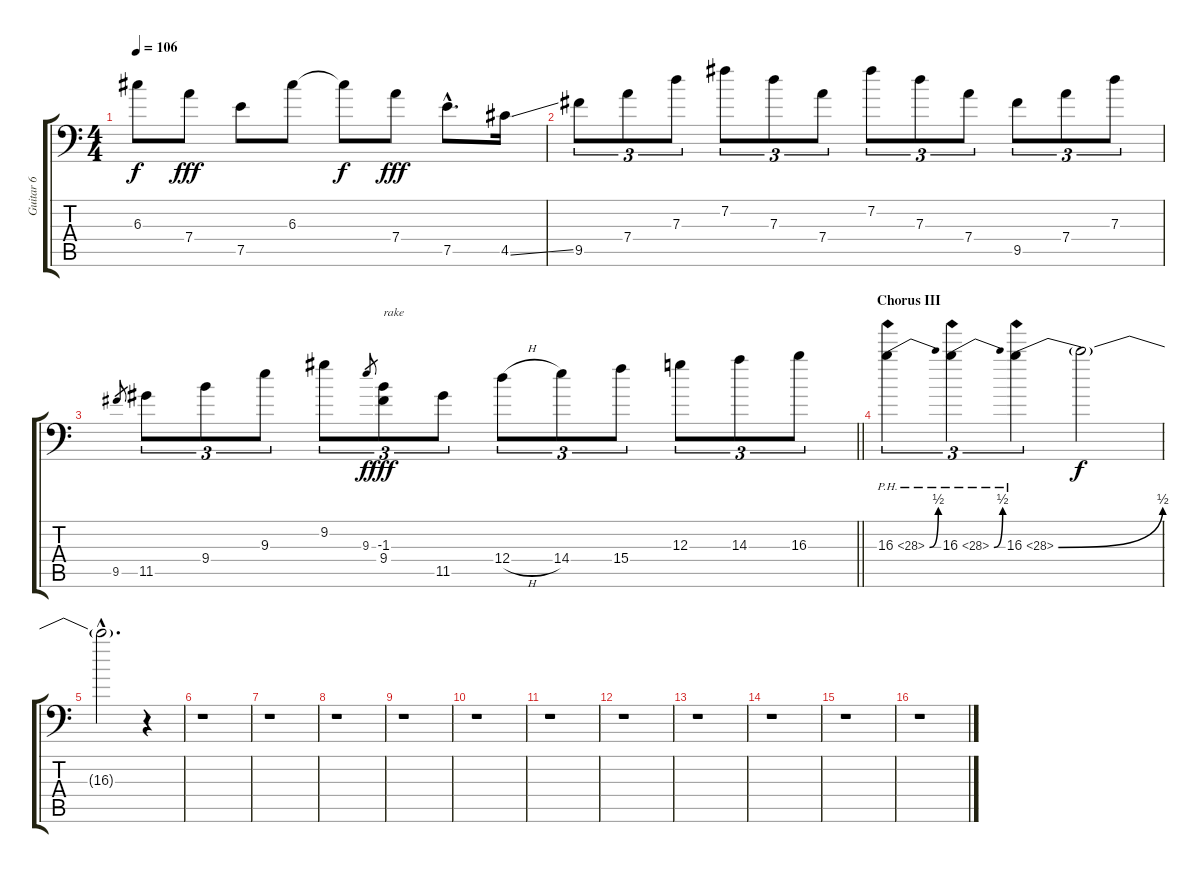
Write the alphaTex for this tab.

\track ("Guitar 6" "Guitar 6") {instrument distortionguitar}
\staff {score tabs}
\tuning (E4 B3 G3 D3 A2 A1) {hide}
\ts (4 4)
\tempo 106
\clef f4
\ks c
6.3{t}.8{dy f} 7.4.8{dy fff} 7.5.8 6.3.8 6.3{t}.8{dy f} 7.4.8{dy fff} 7.5{hac}.8{d} 4.5{ss}.16 |
9.5.8{tu (3 2)} 7.4.8{tu (3 2)} 7.3.8{tu (3 2)} 7.2.8{tu (3 2)} 7.3.8{tu (3 2)} 7.4.8{tu (3 2)} 7.2.8{tu (3 2)} 7.3.8{tu (3 2)} 7.4.8{tu (3 2)} 9.5.8{tu (3 2)} 7.4.8{tu (3 2)} 7.3.8{tu (3 2)} |
\barLineRight lightlight
9.5.8{gr} 11.5.8{tu (3 2)} 9.4.8{tu (3 2)} 9.3.8{tu (3 2)} 9.2.8{tu (3 2)} 9.3.8{gr dy f} (-1.3 9.4).8{tu (3 2) txt "rake" dy fff} 11.5.8{tu (3 2)} 12.4{h}.8{tu (3 2)} 14.4.8{tu (3 2)} 15.4.8{tu (3 2)} 12.3.8{tu (3 2)} 14.3.8{tu (3 2)} 16.3.8{tu (3 2)} |
\section ("" "Chorus III")
16.3{be (bend 0 0 60 2) ph 12}.4{tu (3 2)} 16.3{be (bend 0 0 60 2) ph 12}.4{tu (3 2)} 16.3{be (bend 0 0 60 2) ph 12}.4{tu (3 2)} 16.3{t}.2{dy f} |
16.3{hac t}.2{d} r.4 |
r.1 |
r.1 |
r.1 |
r.1 |
r.1 |
r.1 |
r.1 |
r.1 |
r.1 |
r.1 |
r.1
